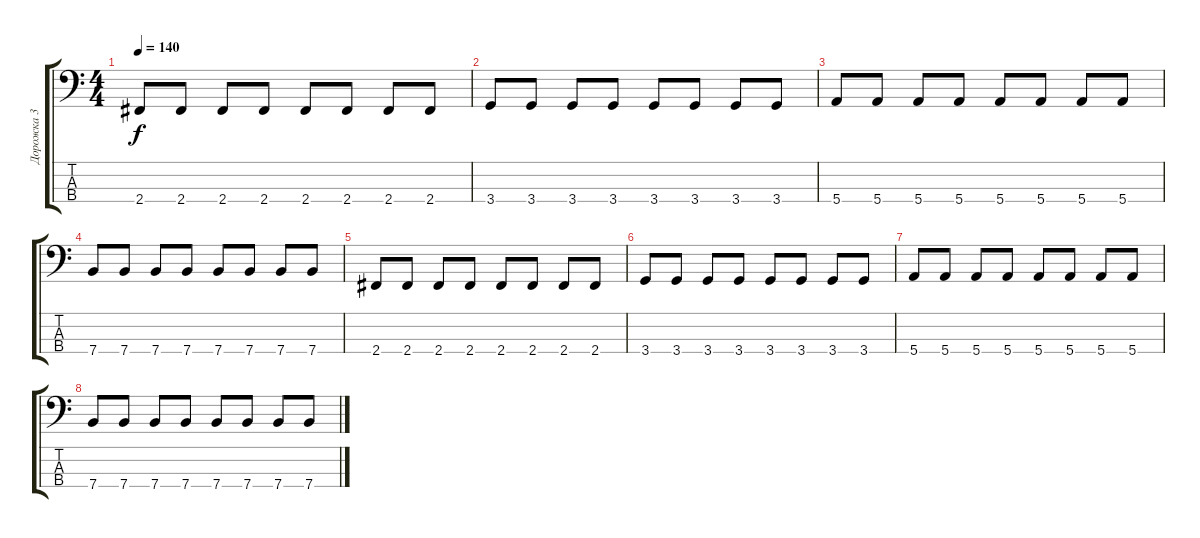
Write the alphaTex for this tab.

\track ("Дорожка 3" "Дорожка 3") {instrument electricbasspick}
\staff {score tabs}
\tuning (G2 D2 A1 E1) {hide}
\ts (4 4)
\tempo 140
\clef f4
\ks c
2.4.8{dy f} 2.4.8 2.4.8 2.4.8 2.4.8 2.4.8 2.4.8 2.4.8 |
3.4.8 3.4.8 3.4.8 3.4.8 3.4.8 3.4.8 3.4.8 3.4.8 |
5.4.8 5.4.8 5.4.8 5.4.8 5.4.8 5.4.8 5.4.8 5.4.8 |
7.4.8 7.4.8 7.4.8 7.4.8 7.4.8 7.4.8 7.4.8 7.4.8 |
2.4.8 2.4.8 2.4.8 2.4.8 2.4.8 2.4.8 2.4.8 2.4.8 |
3.4.8 3.4.8 3.4.8 3.4.8 3.4.8 3.4.8 3.4.8 3.4.8 |
5.4.8 5.4.8 5.4.8 5.4.8 5.4.8 5.4.8 5.4.8 5.4.8 |
7.4.8 7.4.8 7.4.8 7.4.8 7.4.8 7.4.8 7.4.8 7.4.8
